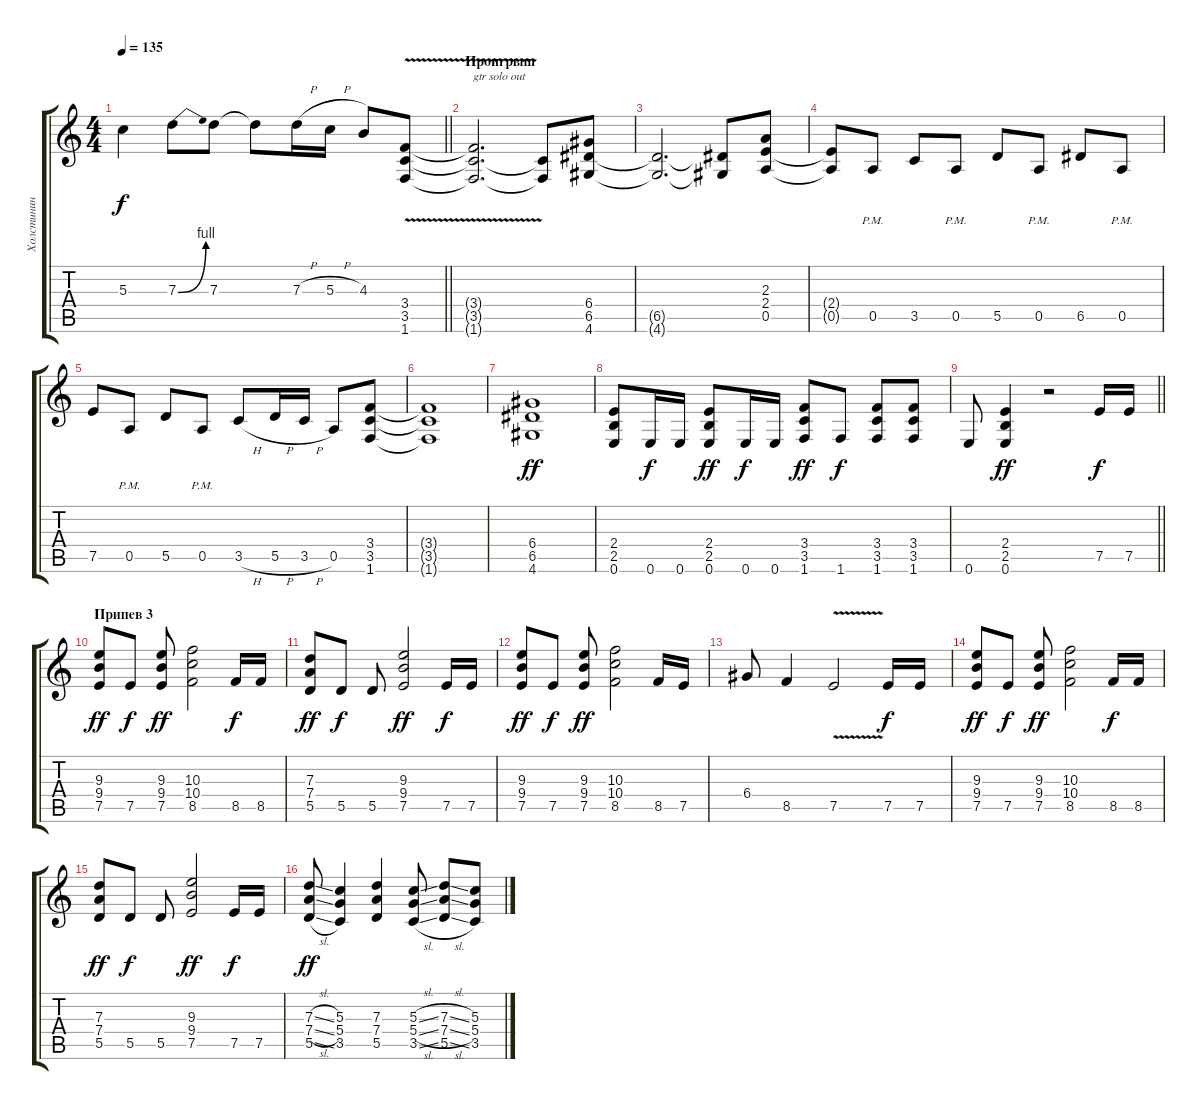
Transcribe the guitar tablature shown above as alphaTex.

\track ("Холстинин" "Холстинин") {instrument distortionguitar}
\staff {score tabs}
\tuning (E4 B3 G3 D3 A2 E2) {hide}
\ts (4 4)
\tempo 135
\clef g2
\barLineRight lightlight
\ks c
5.3{t}.4{dy f} 7.3{be (bend 0 0 60 4)}.8 7.3.8 7.3{t}.8 7.3{h}.16 5.3{h}.16 4.3.8 (3.4{v} 3.5 1.6).8 |
\section ("" "Проигрыш")
(3.4{t} 3.5{t} 1.6{t}).2{d txt "gtr solo out"} (3.5{t} 1.6{t}).8 (6.4 6.5 4.6).8 |
(6.5{t} 4.6{t}).2{d} (6.5{t} 4.6{t}).8 (2.3 2.4 0.5).8 |
(2.4{t} 0.5{t}).8 0.5{pm}.8 3.5.8 0.5{pm}.8 5.5.8 0.5{pm}.8 6.5.8 0.5{pm}.8 |
7.5.8 0.5{pm}.8 5.5.8 0.5{pm}.8 3.5{h}.8 5.5{h}.16 3.5{h}.16 0.5.8 (3.4 3.5 1.6).8 |
(3.4{t} 3.5{t} 1.6{t}).1 |
(6.4 6.5 4.6).1{dy ff} |
(2.4 2.5 0.6).8 0.6.16{dy f} 0.6.16 (2.4 2.5 0.6).8{dy ff} 0.6.16{dy f} 0.6.16 (3.4 3.5 1.6).8{dy ff} 1.6.8{dy f} (3.4 3.5 1.6).8 (3.4 3.5 1.6).8 |
\barLineRight lightlight
0.6.8 (2.4 2.5 0.6).4{dy ff} r.2 7.5.16{dy f} 7.5.16 |
\section ("" "Припев 3")
(9.3 9.4 7.5).8{dy ff} 7.5.8{dy f} (9.3 9.4 7.5).8{dy ff} (10.3 10.4 8.5).2 8.5.16{dy f} 8.5.16 |
(7.3 7.4 5.5).8{dy ff} 5.5.8{dy f} 5.5.8 (9.3 9.4 7.5).2{dy ff} 7.5.16{dy f} 7.5.16 |
(9.3 9.4 7.5).8{dy ff} 7.5.8{dy f} (9.3 9.4 7.5).8{dy ff} (10.3 10.4 8.5).2 8.5.16 7.5.16 |
6.4.8 8.5.4 7.5{v}.2 7.5.16{dy f} 7.5.16 |
(9.3 9.4 7.5).8{dy ff} 7.5.8{dy f} (9.3 9.4 7.5).8{dy ff} (10.3 10.4 8.5).2 8.5.16{dy f} 8.5.16 |
(7.3 7.4 5.5).8{dy ff} 5.5.8{dy f} 5.5.8 (9.3 9.4 7.5).2{dy ff} 7.5.16{dy f} 7.5.16 |
(7.3{sl} 7.4{sl} 5.5{sl}).8{dy ff} (5.3 5.4 3.5).4 (7.3 7.4 5.5).4 (5.3{sl} 5.4{sl} 3.5{sl}).8 (7.3{sl} 7.4{sl} 5.5{sl}).8 (5.3 5.4 3.5).8
